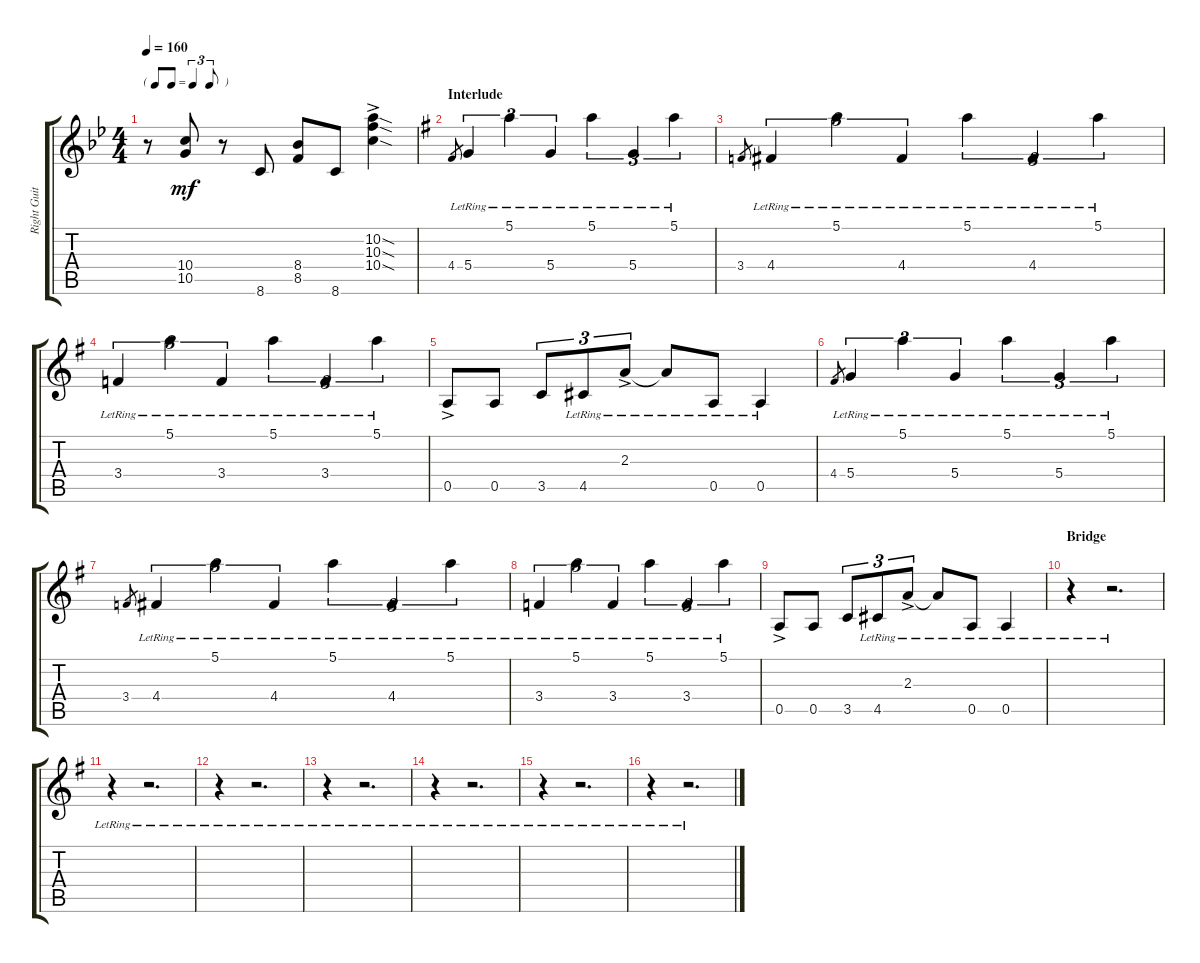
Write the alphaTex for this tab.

\track ("Right Guitar" "Right Guit") {instrument distortionguitar}
\staff {score tabs}
\tuning (E4 B3 G3 D3 A2 E2) {hide}
\ts (4 4)
\tf triplet8th
\tempo 160
\clef g2
\ks bb
r.8{dy mf} (10.4 10.5).8 r.8 8.6.8 (8.4 8.5).8 8.6.8 (10.2{sod ac} 10.3{sod ac} 10.4{sod ac}).4 |
\section ("" "Interlude")
\ks g
4.4.8{gr} 5.4{lr}.4{tu (3 2)} 5.1{lr}.4{tu (3 2)} 5.4{lr}.4{tu (3 2)} 5.1{lr}.4{tu (3 2)} 5.4{lr}.4{tu (3 2)} 5.1{lr}.4{tu (3 2)} |
3.4.8{gr} 4.4{lr}.4{tu (3 2)} 5.1{lr}.4{tu (3 2)} 4.4{lr}.4{tu (3 2)} 5.1{lr}.4{tu (3 2)} 4.4{lr}.4{tu (3 2)} 5.1{lr}.4{tu (3 2)} |
3.4{lr}.4{tu (3 2)} 5.1{lr}.4{tu (3 2)} 3.4{lr}.4{tu (3 2)} 5.1{lr}.4{tu (3 2)} 3.4{lr}.4{tu (3 2)} 5.1{lr}.4{tu (3 2)} |
0.5{ac}.8 0.5.8 3.5.8{tu (3 2)} 4.5{lr}.8{tu (3 2)} 2.3{ac lr}.8{tu (3 2)} 2.3{lr t}.8 0.5{lr}.8 0.5{lr}.4 |
4.4.8{gr} 5.4{lr}.4{tu (3 2)} 5.1{lr}.4{tu (3 2)} 5.4{lr}.4{tu (3 2)} 5.1{lr}.4{tu (3 2)} 5.4{lr}.4{tu (3 2)} 5.1{lr}.4{tu (3 2)} |
3.4.8{gr} 4.4{lr}.4{tu (3 2)} 5.1{lr}.4{tu (3 2)} 4.4{lr}.4{tu (3 2)} 5.1{lr}.4{tu (3 2)} 4.4{lr}.4{tu (3 2)} 5.1{lr}.4{tu (3 2)} |
3.4{lr}.4{tu (3 2)} 5.1{lr}.4{tu (3 2)} 3.4{lr}.4{tu (3 2)} 5.1{lr}.4{tu (3 2)} 3.4{lr}.4{tu (3 2)} 5.1{lr}.4{tu (3 2)} |
0.5{ac}.8 0.5.8 3.5.8{tu (3 2)} 4.5{lr}.8{tu (3 2)} 2.3{ac lr}.8{tu (3 2)} 2.3{lr t}.8 0.5{lr}.8 0.5{lr}.4 |
\section ("" "Bridge")
r.4 r.2{d} |
r.4 r.2{d} |
r.4 r.2{d} |
r.4 r.2{d} |
r.4 r.2{d} |
r.4 r.2{d} |
r.4 r.2{d}
